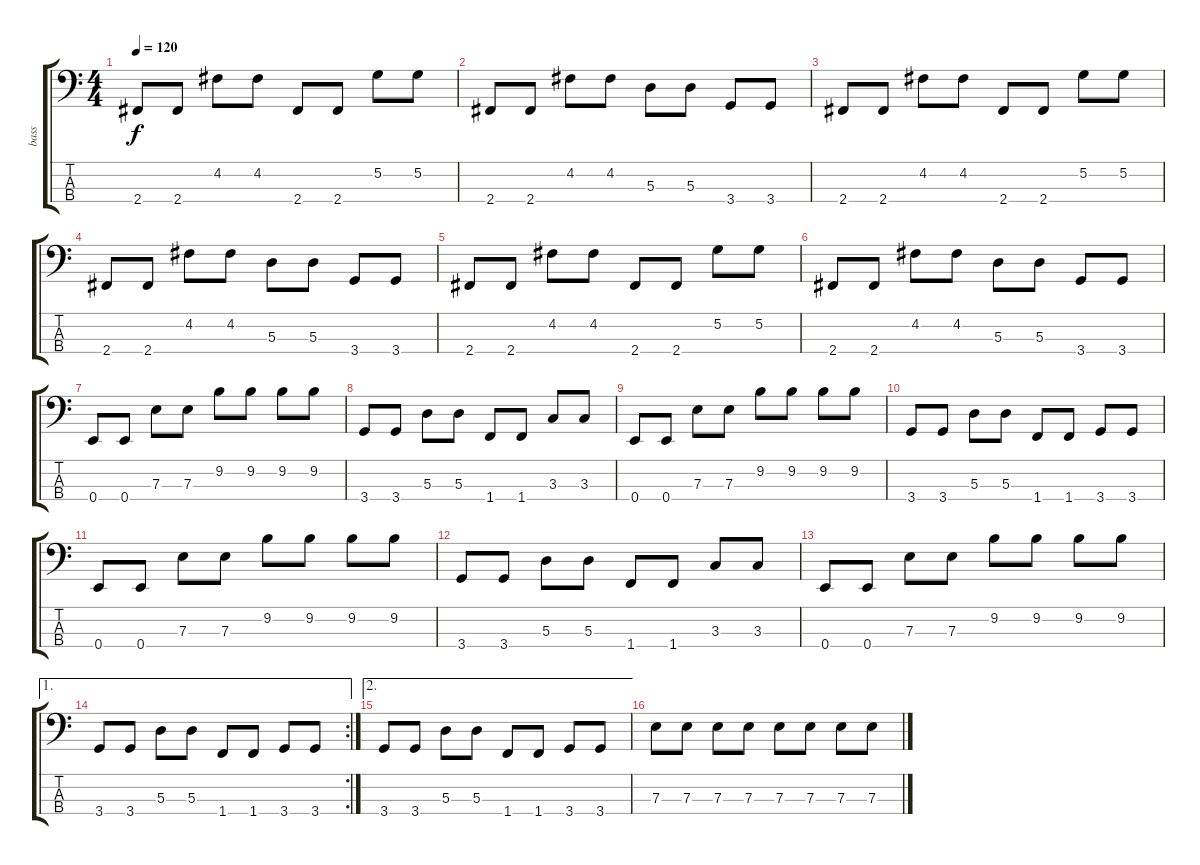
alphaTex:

\track ("bass" "bass") {instrument electricbasspick}
\staff {score tabs}
\tuning (G2 D2 A1 E1) {hide}
\ts (4 4)
\tempo 120
\clef f4
\ks c
2.4.8{dy f} 2.4.8 4.2.8 4.2.8 2.4.8 2.4.8 5.2.8 5.2.8 |
2.4.8 2.4.8 4.2.8 4.2.8 5.3.8 5.3.8 3.4.8 3.4.8 |
2.4.8 2.4.8 4.2.8 4.2.8 2.4.8 2.4.8 5.2.8 5.2.8 |
2.4.8 2.4.8 4.2.8 4.2.8 5.3.8 5.3.8 3.4.8 3.4.8 |
2.4.8 2.4.8 4.2.8 4.2.8 2.4.8 2.4.8 5.2.8 5.2.8 |
2.4.8 2.4.8 4.2.8 4.2.8 5.3.8 5.3.8 3.4.8 3.4.8 |
0.4.8 0.4.8 7.3.8 7.3.8 9.2.8 9.2.8 9.2.8 9.2.8 |
3.4.8 3.4.8 5.3.8 5.3.8 1.4.8 1.4.8 3.3.8 3.3.8 |
0.4.8 0.4.8 7.3.8 7.3.8 9.2.8 9.2.8 9.2.8 9.2.8 |
3.4.8 3.4.8 5.3.8 5.3.8 1.4.8 1.4.8 3.4.8 3.4.8 |
0.4.8 0.4.8 7.3.8 7.3.8 9.2.8 9.2.8 9.2.8 9.2.8 |
3.4.8 3.4.8 5.3.8 5.3.8 1.4.8 1.4.8 3.3.8 3.3.8 |
0.4.8 0.4.8 7.3.8 7.3.8 9.2.8 9.2.8 9.2.8 9.2.8 |
\ae 1
\rc 2
3.4.8 3.4.8 5.3.8 5.3.8 1.4.8 1.4.8 3.4.8 3.4.8 |
\ae 2
3.4.8 3.4.8 5.3.8 5.3.8 1.4.8 1.4.8 3.4.8 3.4.8 |
7.3.8 7.3.8 7.3.8 7.3.8 7.3.8 7.3.8 7.3.8 7.3.8
